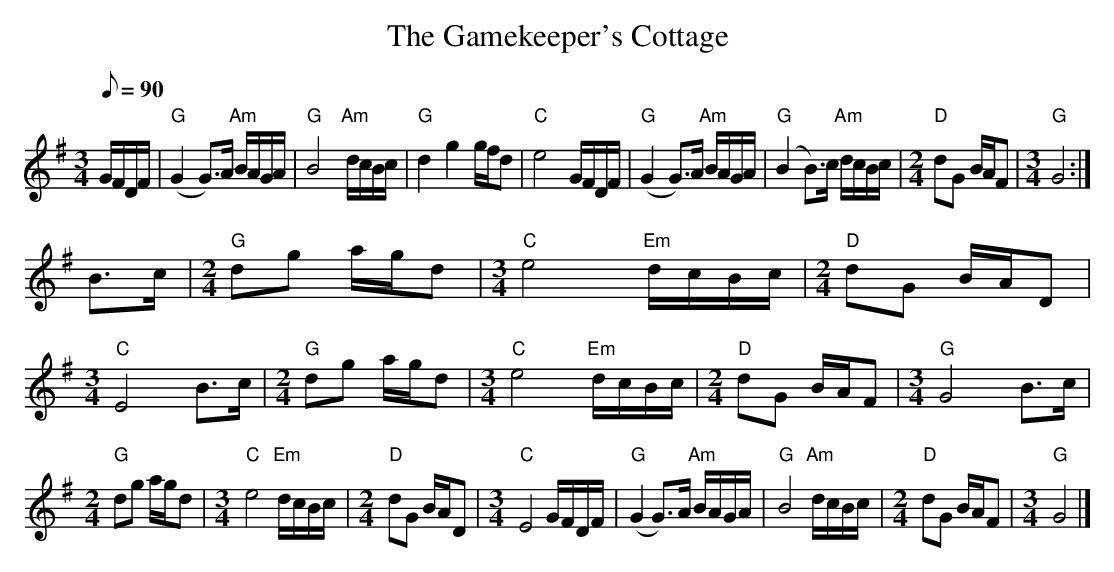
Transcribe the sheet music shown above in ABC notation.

X:1
T: Gamekeeper's Cottage, The
M: 3/4
L: 1/8
Q: 90
K: Gmaj
G/F/D/F/ | \
"G" (G2 G>)A "Am" B/A/G/A/ | "G" B4 "Am" d/c/B/c/ | \
"G" d2 g2 g/f/d | "C" e4 G/F/D/F/ | \
"G" (G2 G>)A "Am" B/A/G/A/ | "G" (B2 B>)c "Am" d/c/B/c/ | \
"D" [M:2/4] dG B/A/F | "G" [M:3/4] G4 :|
B>c | \
"G" [M:2/4] dg a/g/d | "C" [M:3/4] e4 "Em" d/c/B/c/ | [M:2/4] "D" dG B/A/D | \
"C" [M:3/4] E4 B>c | "G" [M:2/4] dg a/g/d | "C" [M:3/4] e4 "Em" d/c/B/c/ | \
[M:2/4] "D" dG B/A/F | "G" [M:3/4] G4 B>c |
"G" [M:2/4] dg a/g/d | "C" [M:3/4] e4 "Em" d/c/B/c/ | [M:2/4] "D" dG B/A/D | \
"C" [M:3/4] E4 G/F/D/F/ | "G" (G2 G>)A "Am" B/A/G/A/ | "G" B4 "Am" d/c/B/c/ | \
[M:2/4] "D" dG B/A/F | "G" [M:3/4] G4 |]
